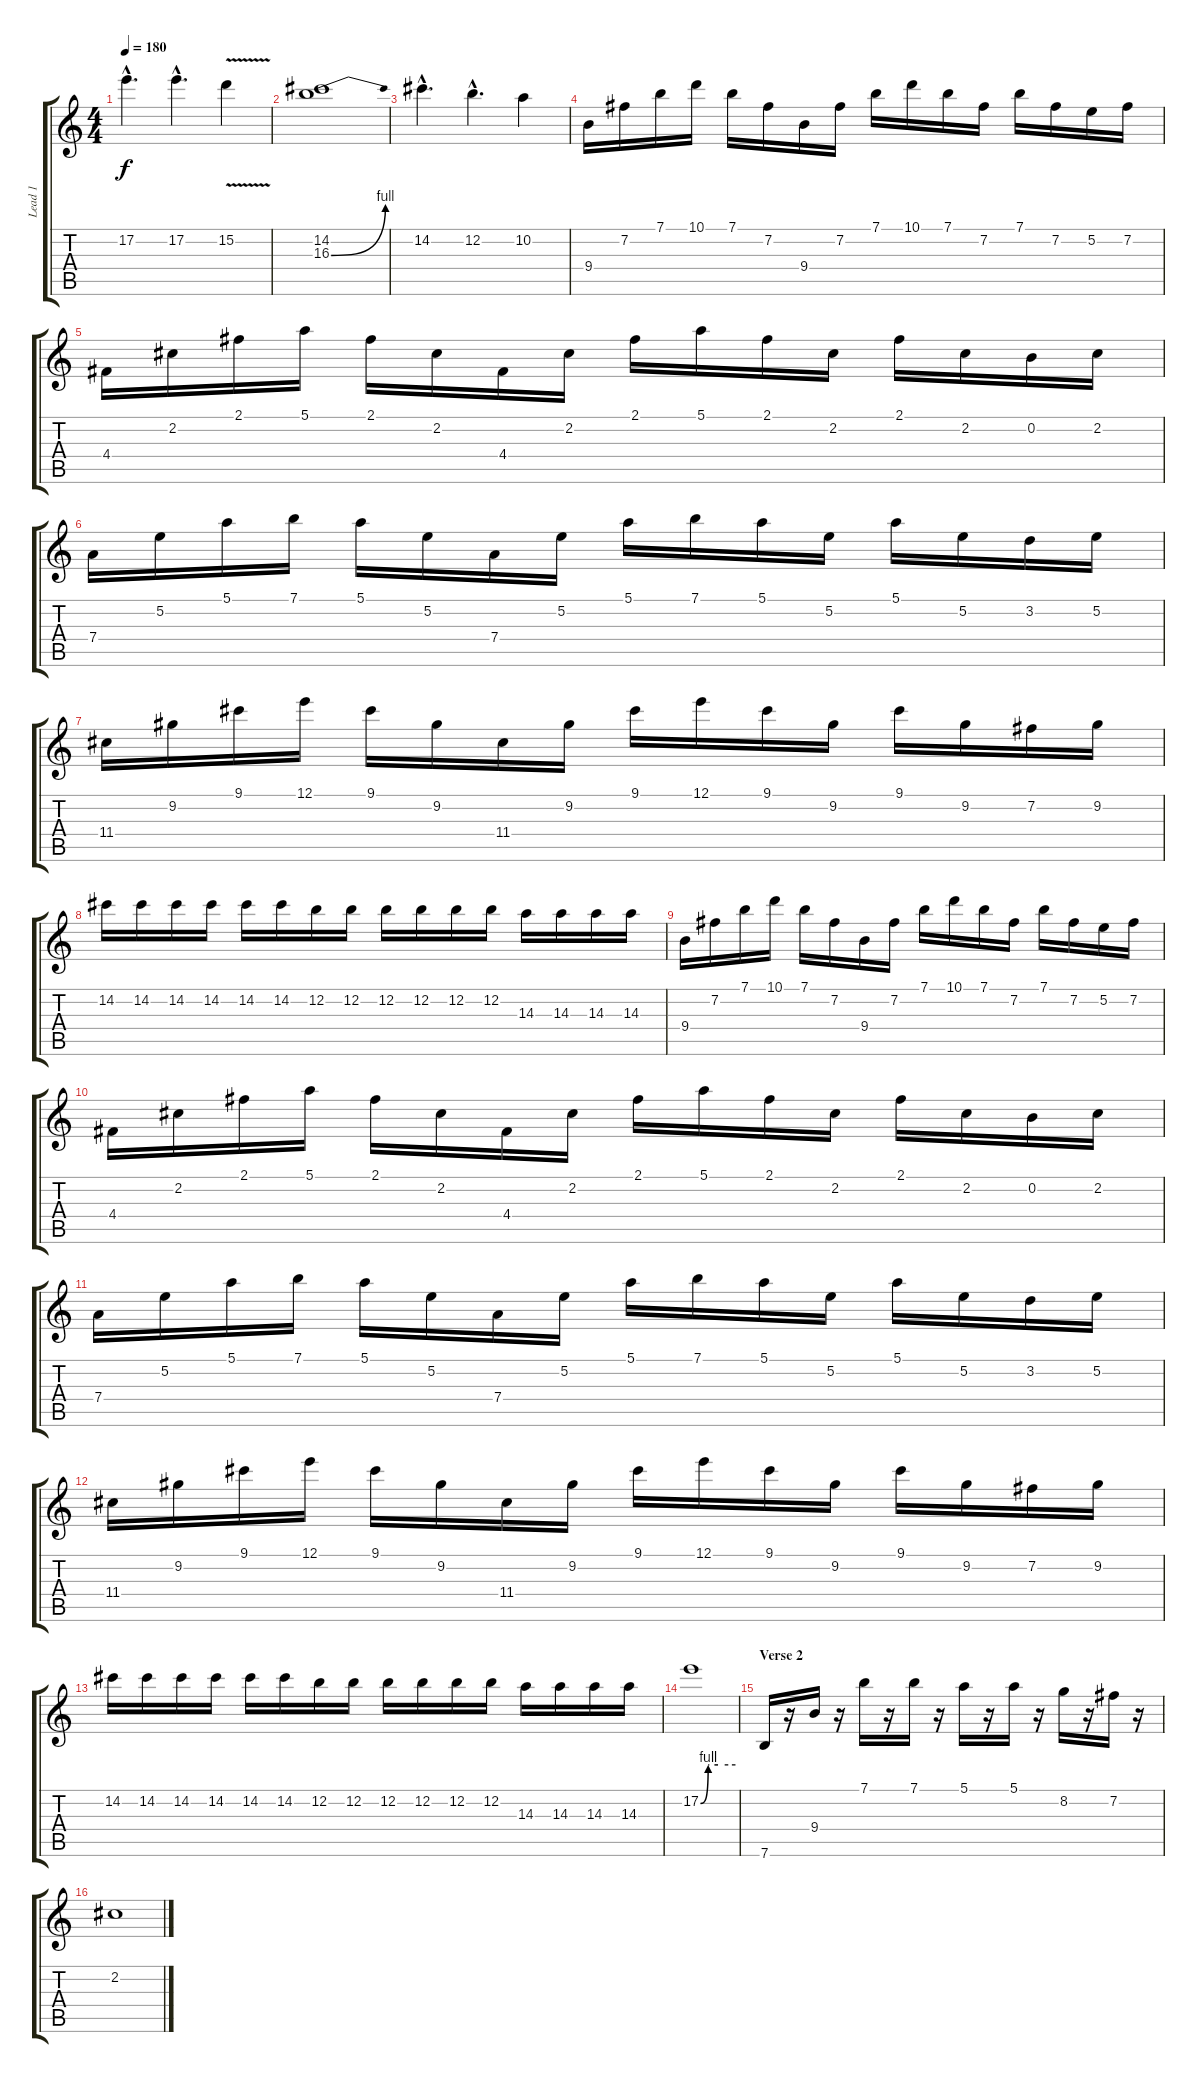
\track ("Lead 1" "Lead 1") {instrument distortionguitar}
\staff {score tabs}
\tuning (E4 B3 G3 D3 A2 E2) {hide}
\ts (4 4)
\tempo 180
\clef g2
\ks c
17.2{hac}.4{d dy f} 17.2{hac}.4{d} 15.2{v}.4 |
(14.2 16.3{be (bend 0 0 60 4)}).1 |
14.2{hac}.4{d} 12.2{hac}.4{d} 10.2.4 |
9.4.16{volume 16 balance 3} 7.2.16 7.1.16 10.1.16 7.1.16 7.2.16 9.4.16 7.2.16 7.1.16 10.1.16 7.1.16 7.2.16 7.1.16 7.2.16 5.2.16 7.2.16 |
4.4.16 2.2.16 2.1.16 5.1.16 2.1.16 2.2.16 4.4.16 2.2.16 2.1.16 5.1.16 2.1.16 2.2.16 2.1.16 2.2.16 0.2.16 2.2.16 |
7.4.16 5.2.16 5.1.16 7.1.16 5.1.16 5.2.16 7.4.16 5.2.16 5.1.16 7.1.16 5.1.16 5.2.16 5.1.16 5.2.16 3.2.16 5.2.16 |
11.4.16 9.2.16 9.1.16 12.1.16 9.1.16 9.2.16 11.4.16 9.2.16 9.1.16 12.1.16 9.1.16 9.2.16 9.1.16 9.2.16 7.2.16 9.2.16 |
14.2.16 14.2.16 14.2.16 14.2.16 14.2.16 14.2.16 12.2.16 12.2.16 12.2.16 12.2.16 12.2.16 12.2.16 14.3.16 14.3.16 14.3.16 14.3.16 |
9.4.16 7.2.16 7.1.16 10.1.16 7.1.16 7.2.16 9.4.16 7.2.16 7.1.16 10.1.16 7.1.16 7.2.16 7.1.16 7.2.16 5.2.16 7.2.16 |
4.4.16 2.2.16 2.1.16 5.1.16 2.1.16 2.2.16 4.4.16 2.2.16 2.1.16 5.1.16 2.1.16 2.2.16 2.1.16 2.2.16 0.2.16 2.2.16 |
7.4.16 5.2.16 5.1.16 7.1.16 5.1.16 5.2.16 7.4.16 5.2.16 5.1.16 7.1.16 5.1.16 5.2.16 5.1.16 5.2.16 3.2.16 5.2.16 |
11.4.16 9.2.16 9.1.16 12.1.16 9.1.16 9.2.16 11.4.16 9.2.16 9.1.16 12.1.16 9.1.16 9.2.16 9.1.16 9.2.16 7.2.16 9.2.16 |
14.2.16 14.2.16 14.2.16 14.2.16 14.2.16 14.2.16 12.2.16 12.2.16 12.2.16 12.2.16 12.2.16 12.2.16 14.3.16 14.3.16 14.3.16 14.3.16 |
17.2{be (custom 0 0 13 4 15 4 30 4 60 4)}.1 |
\section ("" "Verse 2")
7.6.16{volume 16} r.16 9.4.16 r.16 7.1.16 r.16 7.1.16 r.16 5.1.16 r.16 5.1.16 r.16 8.2.16 r.16 7.2.16 r.16 |
2.2.1
